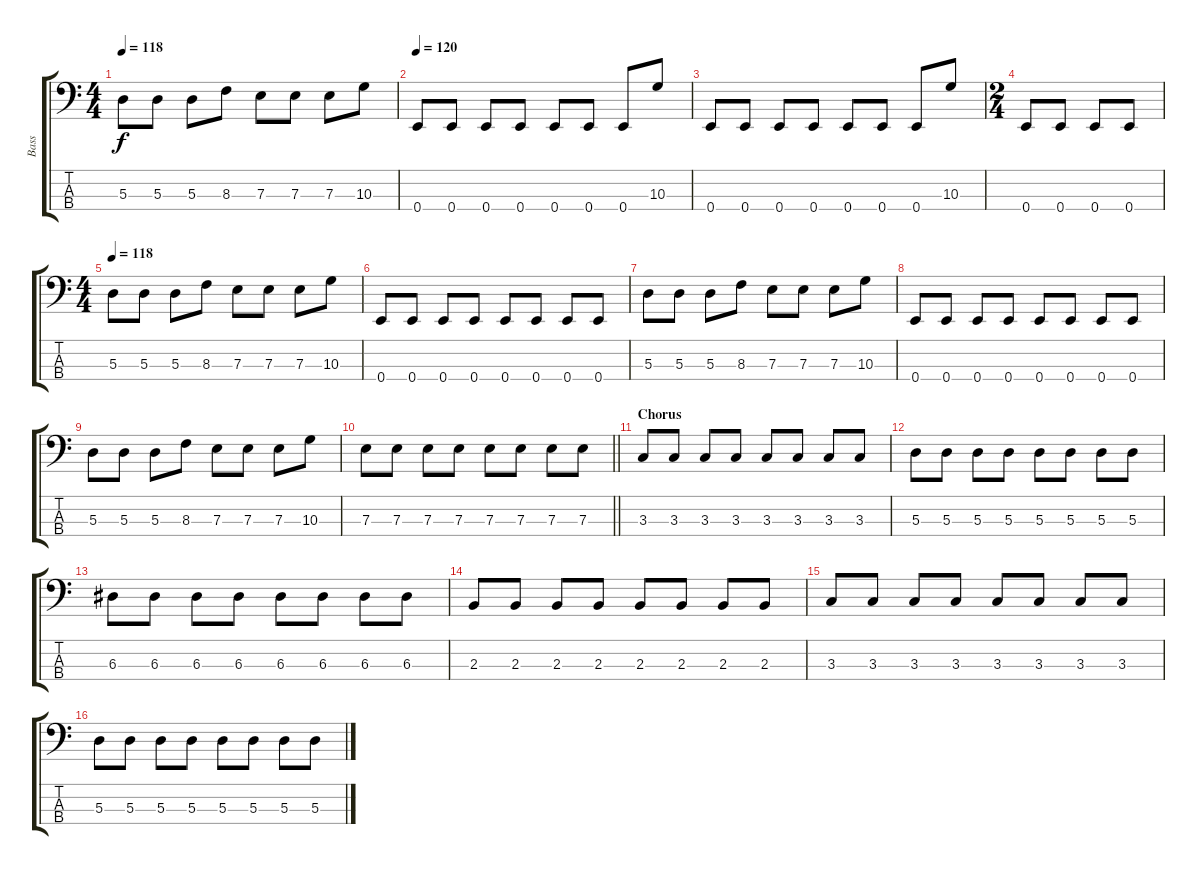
\track ("Bass" "Bass") {instrument electricbassfinger}
\staff {score tabs}
\tuning (G2 D2 A1 E1) {hide}
\ts (4 4)
\tempo 118
\clef f4
\ks c
5.3.8{dy f} 5.3.8 5.3.8 8.3.8 7.3.8 7.3.8 7.3.8 10.3.8 |
\tempo 120
0.4.8 0.4.8 0.4.8 0.4.8 0.4.8 0.4.8 0.4.8 10.3.8 |
0.4.8 0.4.8 0.4.8 0.4.8 0.4.8 0.4.8 0.4.8 10.3.8 |
\ts (2 4)
0.4.8 0.4.8 0.4.8 0.4.8 |
\ts (4 4)
\tempo 118
5.3.8 5.3.8 5.3.8 8.3.8 7.3.8 7.3.8 7.3.8 10.3.8 |
0.4.8 0.4.8 0.4.8 0.4.8 0.4.8 0.4.8 0.4.8 0.4.8 |
5.3.8 5.3.8 5.3.8 8.3.8 7.3.8 7.3.8 7.3.8 10.3.8 |
0.4.8 0.4.8 0.4.8 0.4.8 0.4.8 0.4.8 0.4.8 0.4.8 |
5.3.8 5.3.8 5.3.8 8.3.8 7.3.8 7.3.8 7.3.8 10.3.8 |
\barLineRight lightlight
7.3.8 7.3.8 7.3.8 7.3.8 7.3.8 7.3.8 7.3.8 7.3.8 |
\section ("" "Chorus")
3.3.8 3.3.8 3.3.8 3.3.8 3.3.8 3.3.8 3.3.8 3.3.8 |
5.3.8 5.3.8 5.3.8 5.3.8 5.3.8 5.3.8 5.3.8 5.3.8 |
6.3.8 6.3.8 6.3.8 6.3.8 6.3.8 6.3.8 6.3.8 6.3.8 |
2.3.8 2.3.8 2.3.8 2.3.8 2.3.8 2.3.8 2.3.8 2.3.8 |
3.3.8 3.3.8 3.3.8 3.3.8 3.3.8 3.3.8 3.3.8 3.3.8 |
5.3.8 5.3.8 5.3.8 5.3.8 5.3.8 5.3.8 5.3.8 5.3.8
